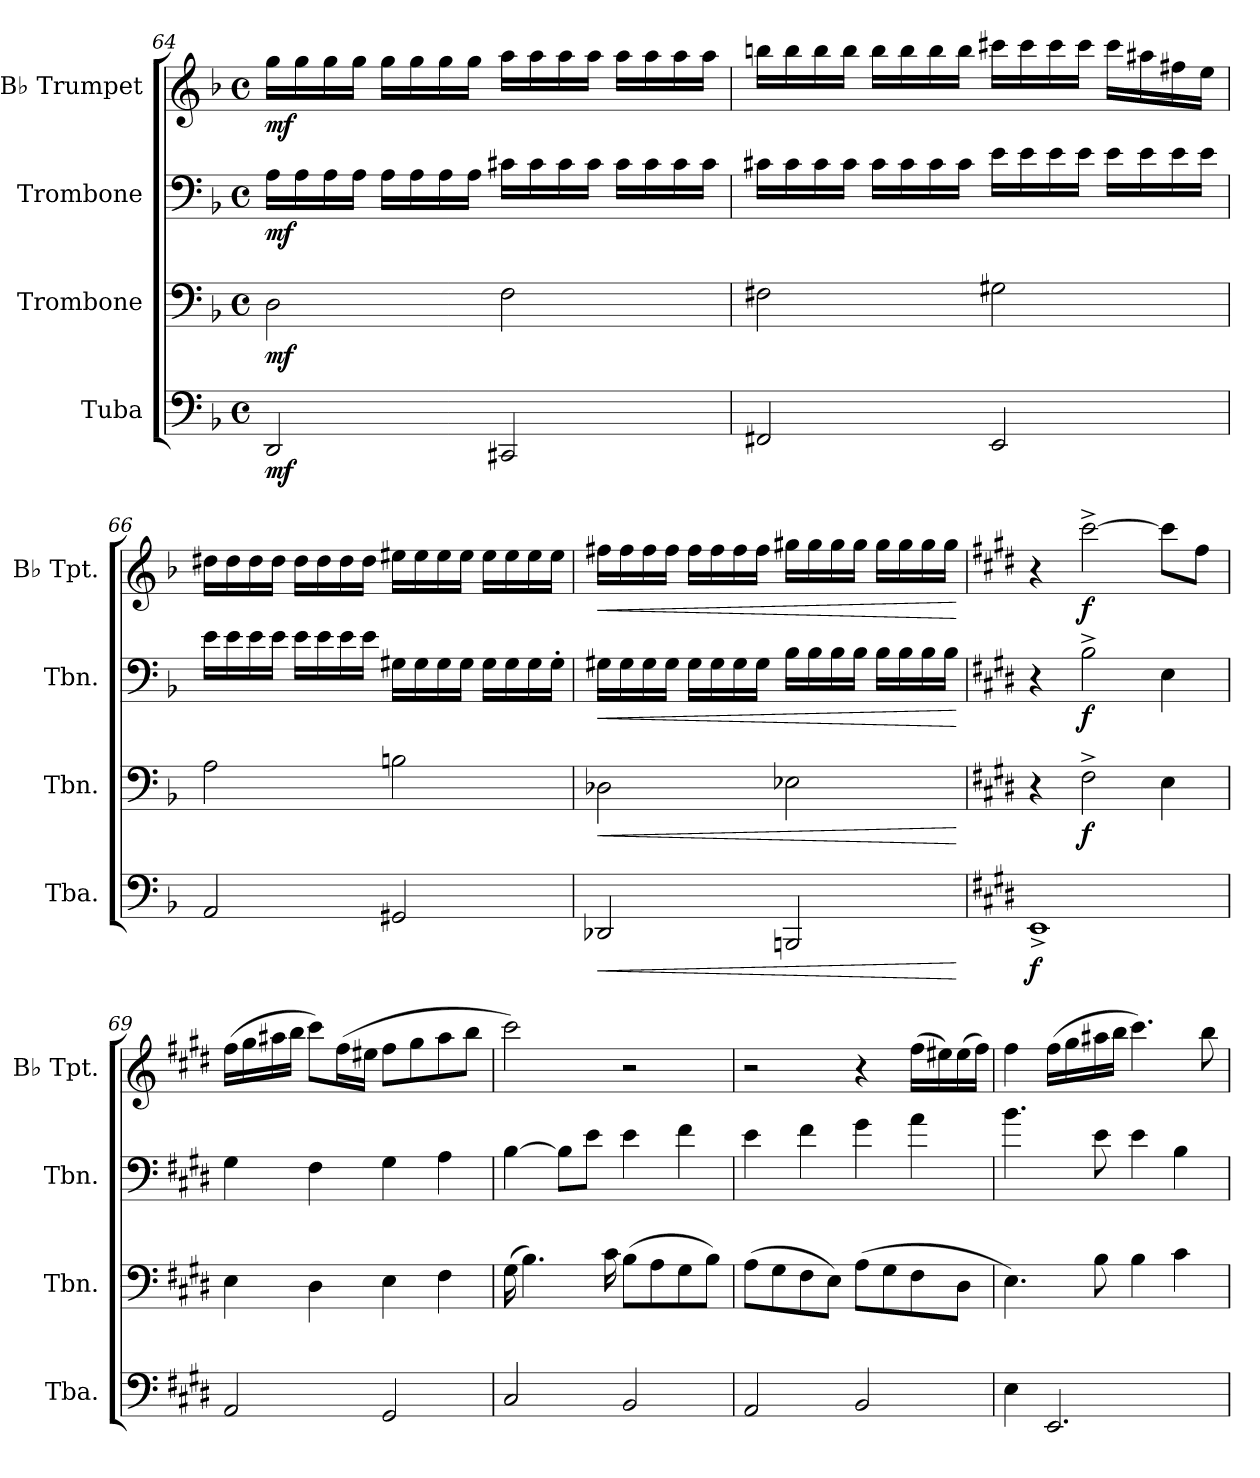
**kern	**dynam	**kern	**dynam	**kern	**dynam	**kern	**dynam
*part4	*part4	*part3	*part3	*part2	*part2	*part1	*part1
*staff4	*staff4	*staff3	*staff3	*staff2	*staff2	*staff1	*staff1
*I"Tuba	*	*I"Trombone	*	*I"Trombone	*	*I"B♭ Trumpet	*
*I'Tba.	*	*I'Tbn.	*	*I'Tbn.	*	*I'B♭ Tpt.	*
!!LO:PB:g=z
*clefF4	*	*clefF4	*	*clefF4	*	*clefG2	*
*	*	*	*	*	*	*ITrd1c2	*
*k[b-]	*	*k[b-]	*	*k[b-]	*	*k[b-e-a-]	*
*M4/4	*	*M4/4	*	*M4/4	*	*M4/4	*
*met(c)	*	*met(c)	*	*met(c)	*	*met(c)	*
=64	=64	=64	=64	=64	=64	=64	=64
!	!LO:DY:b	!	!LO:DY:b	!	!LO:DY:b	!	!LO:DY:b
2DD/	mf	2D\	mf	16A\LL	mf	16ff\LL	mf
.	.	.	.	16A\	.	16ff\	.
.	.	.	.	16A\	.	16ff\	.
.	.	.	.	16A\JJ	.	16ff\JJ	.
.	.	.	.	16A\LL	.	16ff\LL	.
.	.	.	.	16A\	.	16ff\	.
.	.	.	.	16A\	.	16ff\	.
.	.	.	.	16A\JJ	.	16ff\JJ	.
2CC#X/	.	2F\	.	16c#X\LL	.	16gg\LL	.
.	.	.	.	16c#\	.	16gg\	.
.	.	.	.	16c#\	.	16gg\	.
.	.	.	.	16c#\JJ	.	16gg\JJ	.
.	.	.	.	16c#\LL	.	16gg\LL	.
.	.	.	.	16c#\	.	16gg\	.
.	.	.	.	16c#\	.	16gg\	.
.	.	.	.	16c#\JJ	.	16gg\JJ	.
!!LO:LB:g=z
=65	=65	=65	=65	=65	=65	=65	=65
2FF#X/	.	2F#X\	.	16c#X\LL	.	16aan\LL	.
.	.	.	.	16c#\	.	16aa\	.
.	.	.	.	16c#\	.	16aa\	.
.	.	.	.	16c#\JJ	.	16aa\JJ	.
.	.	.	.	16c#\LL	.	16aa\LL	.
.	.	.	.	16c#\	.	16aa\	.
.	.	.	.	16c#\	.	16aa\	.
.	.	.	.	16c#\JJ	.	16aa\JJ	.
2EE/	.	2G#X\	.	16e\LL	.	16bbn\LL	.
.	.	.	.	16e\	.	16bb\	.
.	.	.	.	16e\	.	16bb\	.
.	.	.	.	16e\JJ	.	16bb\JJ	.
.	.	.	.	16e\LL	.	16bb\LL	.
.	.	.	.	16e\	.	16gg#X\	.
.	.	.	.	16e\	.	16een\	.
.	.	.	.	16e\JJ	.	16dd\JJ	.
!!LO:PB:g=z
=66	=66	=66	=66	=66	=66	=66	=66
2AA/	.	2A\	.	16e\LL	.	16cc#X\LL	.
.	.	.	.	16e\	.	16cc#\	.
.	.	.	.	16e\	.	16cc#\	.
.	.	.	.	16e\JJ	.	16cc#\JJ	.
.	.	.	.	16e\LL	.	16cc#\LL	.
.	.	.	.	16e\	.	16cc#\	.
.	.	.	.	16e\	.	16cc#\	.
.	.	.	.	16e\JJ	.	16cc#\JJ	.
2GG#X/	.	2Bn\	.	16G#X\LL	.	16dd#X\LL	.
.	.	.	.	16G#\	.	16dd#\	.
.	.	.	.	16G#\	.	16dd#\	.
.	.	.	.	16G#\JJ	.	16dd#\JJ	.
.	.	.	.	16G#\LL	.	16dd#\LL	.
.	.	.	.	16G#\	.	16dd#\	.
.	.	.	.	16G#\	.	16dd#\	.
.	.	.	.	16G#'\JJ	.	16dd#\JJ	.
!!LO:LB:g=z
=67	=67	=67	=67	=67	=67	=67	=67
!	!LO:HP:b	!	!LO:HP:b	!	!LO:HP:b	!	!LO:HP:b
2DD-X/	<	2D-X\	<	16G#X\LL	<	16een\LL	<
.	.	.	.	16G#\	.	16ee\	.
.	.	.	.	16G#\	.	16ee\	.
.	.	.	.	16G#\JJ	.	16ee\JJ	.
.	.	.	.	16G#\LL	.	16ee\LL	.
.	.	.	.	16G#\	.	16ee\	.
.	.	.	.	16G#\	.	16ee\	.
.	.	.	.	16G#\JJ	.	16ee\JJ	.
2BBBn/	.	2E-X\	.	16B-\LL	.	16ff#X\LL	.
.	.	.	.	16B-\	.	16ff#\	.
.	.	.	.	16B-\	.	16ff#\	.
.	.	.	.	16B-\JJ	.	16ff#\JJ	.
.	.	.	.	16B-\LL	.	16ff#\LL	.
.	.	.	.	16B-\	.	16ff#\	.
.	.	.	.	16B-\	.	16ff#\	.
.	.	.	.	16B-\JJ	.	16ff#\JJ	.
.	[	.	[	.	[	.	[
=68	=68	=68	=68	=68	=68	=68	=68
*k[f#c#g#d#]	*	*k[f#c#g#d#]	*	*k[f#c#g#d#]	*	*k[f#c#]	*
!	!LO:DY:b	!	!	!	!	!	!
1EE^	f	4r	.	4r	.	4r	.
!	!	!	!LO:DY:b	!	!LO:DY:b	!	!LO:DY:b
.	.	2F#^\	f	2B^\	f	[2bb^\	f
.	.	4E\	.	4E\	.	8bb\L]	.
.	.	.	.	.	.	8ee\J	.
!!LO:PB:g=z
=69	=69	=69	=69	=69	=69	=69	=69
2AA/	.	4E\	.	4G#\	.	(>16ee\LL	.
.	.	.	.	.	.	16ff#\	.
.	.	.	.	.	.	16gg#X\	.
.	.	.	.	.	.	16aa\JJ	.
.	.	4D#\	.	4F#\	.	8bb\L)	.
.	.	.	.	.	.	(>16ee\L	.
.	.	.	.	.	.	16dd#X\JJ	.
2GG#/	.	4E\	.	4G#\	.	8ee\L	.
.	.	.	.	.	.	8ff#\	.
.	.	4F#\	.	4A\	.	8gg#\	.
.	.	.	.	.	.	8aa\J	.
=70	=70	=70	=70	=70	=70	=70	=70
2C#/	.	(>16G#\	.	[4B\	.	2bb\)	.
.	.	4.B\)	.	.	.	.	.
.	.	.	.	8B\L]	.	.	.
.	.	.	.	8e\J	.	.	.
.	.	16c#\	.	.	.	.	.
2BB/	.	(>8B\L	.	4e\	.	2r	.
.	.	8A\	.	.	.	.	.
.	.	8G#\	.	4f#\	.	.	.
.	.	8B\J)	.	.	.	.	.
!!LO:LB:g=z
=71	=71	=71	=71	=71	=71	=71	=71
2AA/	.	(>8A\L	.	4e\	.	2r	.
.	.	8G#\	.	.	.	.	.
.	.	8F#\	.	4f#\	.	.	.
.	.	8E\J)	.	.	.	.	.
2BB/	.	(>8A\L	.	4g#\	.	4r	.
.	.	8G#\	.	.	.	.	.
.	.	8F#\	.	4a\	.	(>16ee\LL	.
.	.	.	.	.	.	16dd#X\)	.
.	.	8D#\J	.	.	.	(>16dd#\	.
.	.	.	.	.	.	16ee\JJ)	.
=72	=72	=72	=72	=72	=72	=72	=72
4E\	.	4.E\)	.	4.b\	.	4ee\	.
2.EE/	.	.	.	.	.	(>16ee\LL	.
.	.	.	.	.	.	16ff#\	.
.	.	8B\	.	8e\	.	16gg#X\	.
.	.	.	.	.	.	16aa\JJ	.
.	.	4B\	.	4e\	.	4.bb\)	.
.	.	4c#\	.	4B\	.	.	.
.	.	.	.	.	.	8aa\	.
=	=	=	=	=	=	=	=
*-	*-	*-	*-	*-	*-	*-	*-
